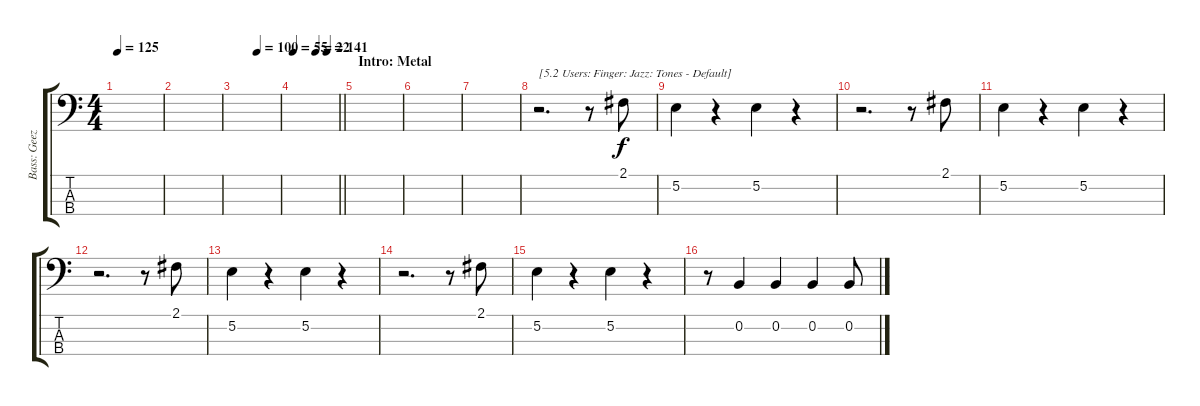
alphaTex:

\track ("Bass: Geezer" "Bass: Geez") {instrument electricbassfinger}
\staff {score tabs}
\tuning (E2 B1 Gb1 Db1) {hide}
\ts (4 4)
\tempo 125
\clef f4
\ks c
|
|
\tempo (100 0.5)
|
\tempo 55
\tempo (22 0.5)
\tempo (141 0.75)
\barLineRight lightlight
|
\section ("" "Intro: Metal")
|
|
|
r.2{d txt "[5.2 Users: Finger: Jazz: Tones - Default]"} r.8 2.1.8 |
5.2.4 r.4 5.2.4 r.4 |
r.2{d} r.8 2.1.8 |
5.2.4 r.4 5.2.4 r.4 |
r.2{d} r.8 2.1.8 |
5.2.4 r.4 5.2.4 r.4 |
r.2{d} r.8 2.1.8 |
5.2.4 r.4 5.2.4 r.4 |
r.8 0.2.4{dy f} 0.2.4 0.2.4 0.2.8
